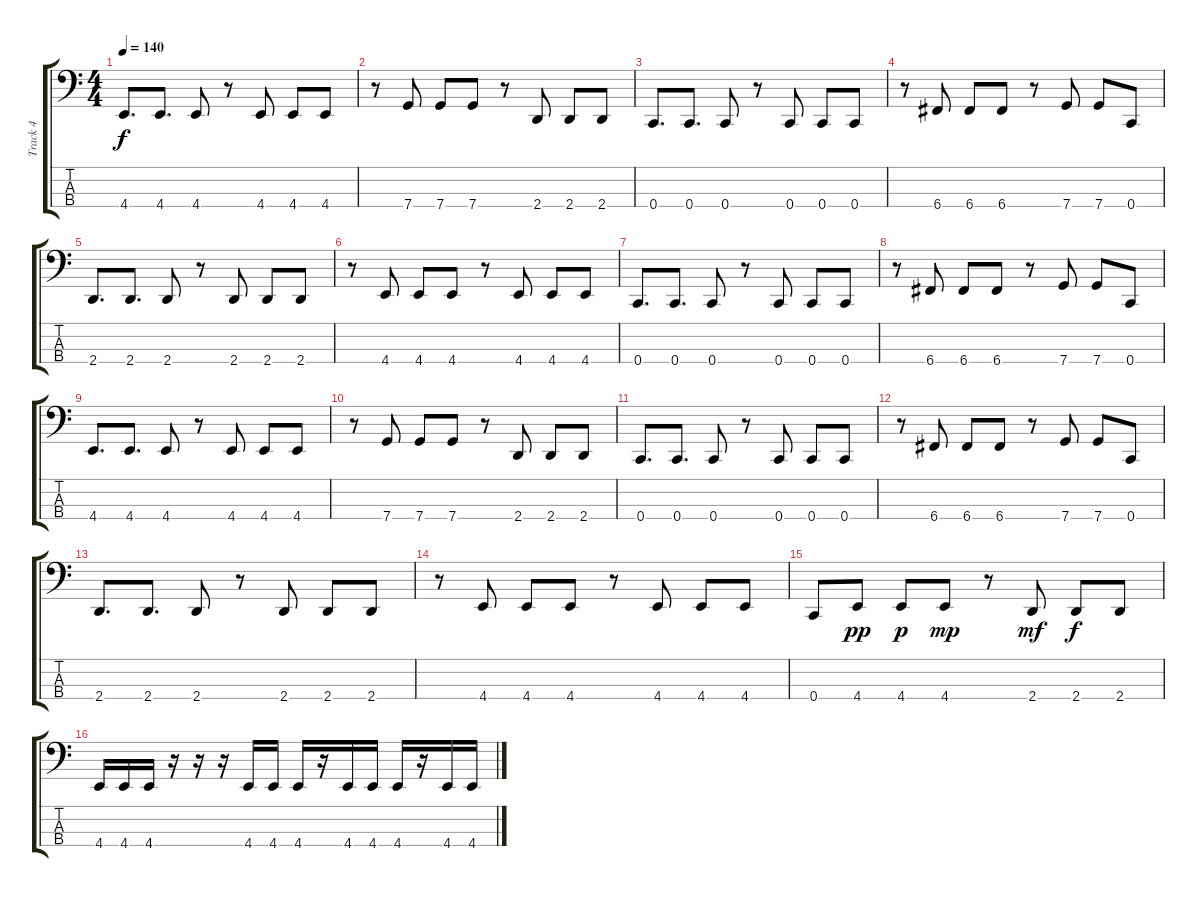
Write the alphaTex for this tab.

\track ("Track 4" "Track 4") {instrument electricbasspick}
\staff {score tabs}
\tuning (F2 C2 G1 C1) {hide}
\ts (4 4)
\tempo 140
\clef f4
\ks c
4.4.8{d dy f} 4.4.8{d} 4.4.8 r.8 4.4.8 4.4.8 4.4.8 |
r.8 7.4.8 7.4.8 7.4.8 r.8 2.4.8 2.4.8 2.4.8 |
0.4.8{d} 0.4.8{d} 0.4.8 r.8 0.4.8 0.4.8 0.4.8 |
r.8 6.4.8 6.4.8 6.4.8 r.8 7.4.8 7.4.8 0.4.8 |
2.4.8{d} 2.4.8{d} 2.4.8 r.8 2.4.8 2.4.8 2.4.8 |
r.8 4.4.8 4.4.8 4.4.8 r.8 4.4.8 4.4.8 4.4.8 |
0.4.8{d} 0.4.8{d} 0.4.8 r.8 0.4.8 0.4.8 0.4.8 |
r.8 6.4.8 6.4.8 6.4.8 r.8 7.4.8 7.4.8 0.4.8 |
4.4.8{d} 4.4.8{d} 4.4.8 r.8 4.4.8 4.4.8 4.4.8 |
r.8 7.4.8 7.4.8 7.4.8 r.8 2.4.8 2.4.8 2.4.8 |
0.4.8{d} 0.4.8{d} 0.4.8 r.8 0.4.8 0.4.8 0.4.8 |
r.8 6.4.8 6.4.8 6.4.8 r.8 7.4.8 7.4.8 0.4.8 |
2.4.8{d} 2.4.8{d} 2.4.8 r.8 2.4.8 2.4.8 2.4.8 |
r.8 4.4.8 4.4.8 4.4.8 r.8 4.4.8 4.4.8 4.4.8 |
0.4.8 4.4.8{dy pp} 4.4.8{dy p} 4.4.8{dy mp} r.8 2.4.8{dy mf} 2.4.8{dy f} 2.4.8 |
4.4.16 4.4.16 4.4.16 r.16 r.16 r.16 4.4.16 4.4.16 4.4.16 r.16 4.4.16 4.4.16 4.4.16 r.16 4.4.16 4.4.16
